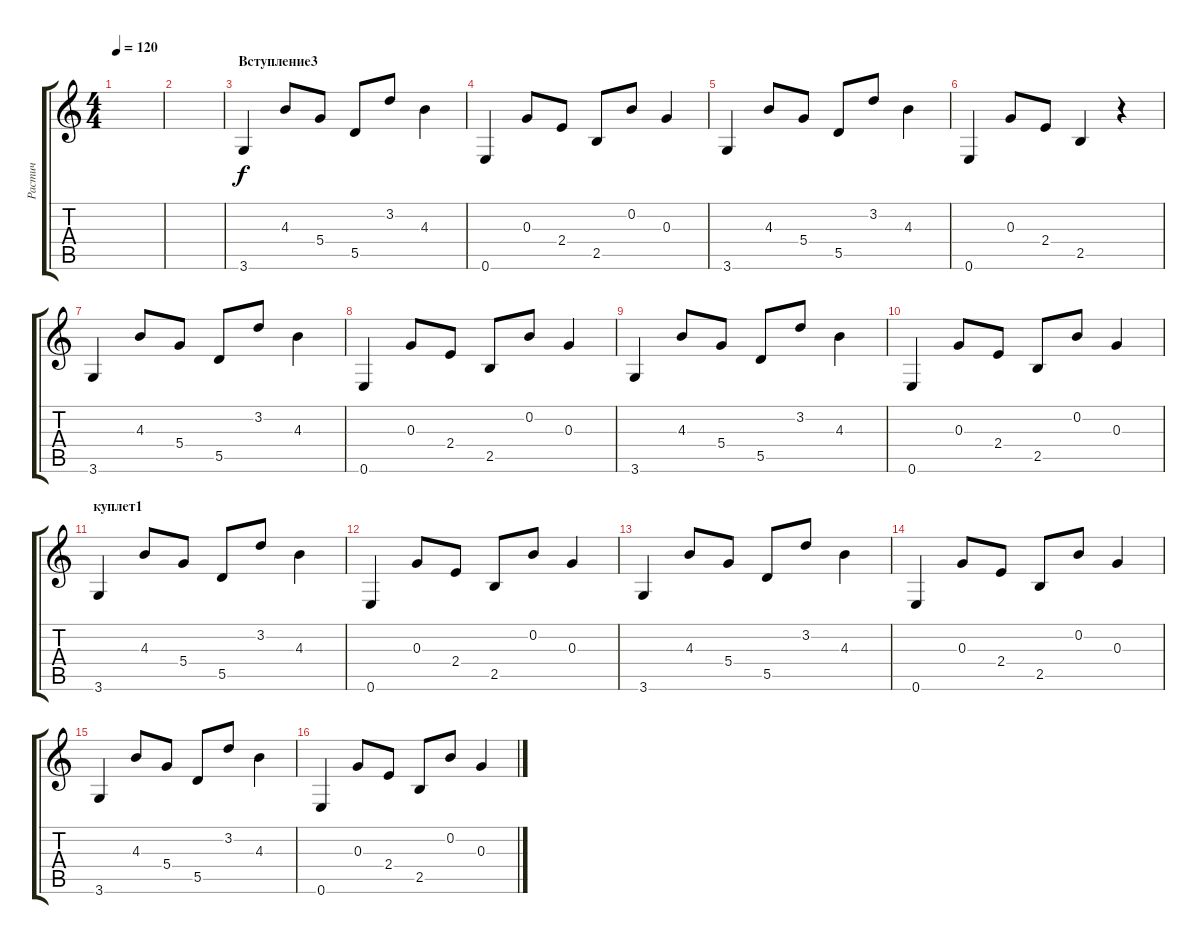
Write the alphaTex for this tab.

\track ("Растич" "Растич") {instrument electricguitarclean}
\staff {score tabs}
\tuning (E4 B3 G3 D3 A2 E2) {hide}
\ts (4 4)
\tempo 120
\clef g2
\ks c
|
|
\section ("" "Вступление3")
3.6.4 4.3.8 5.4.8 5.5.8 3.2.8 4.3.4 |
0.6.4 0.3.8 2.4.8 2.5.8 0.2.8 0.3.4 |
3.6.4 4.3.8 5.4.8 5.5.8 3.2.8 4.3.4 |
0.6.4 0.3.8 2.4.8 2.5.4 r.4 |
3.6.4 4.3.8 5.4.8 5.5.8 3.2.8 4.3.4 |
0.6.4 0.3.8 2.4.8 2.5.8 0.2.8 0.3.4 |
3.6.4 4.3.8 5.4.8 5.5.8 3.2.8 4.3.4 |
0.6.4 0.3.8 2.4.8 2.5.8 0.2.8 0.3.4 |
\section ("" "куплет1")
3.6.4 4.3.8 5.4.8 5.5.8 3.2.8 4.3.4 |
0.6.4 0.3.8 2.4.8 2.5.8 0.2.8 0.3.4 |
3.6.4 4.3.8 5.4.8 5.5.8 3.2.8 4.3.4 |
0.6.4 0.3.8 2.4.8 2.5.8 0.2.8 0.3.4 |
3.6.4 4.3.8 5.4.8 5.5.8 3.2.8 4.3.4 |
0.6.4 0.3.8 2.4.8 2.5.8 0.2.8 0.3.4
